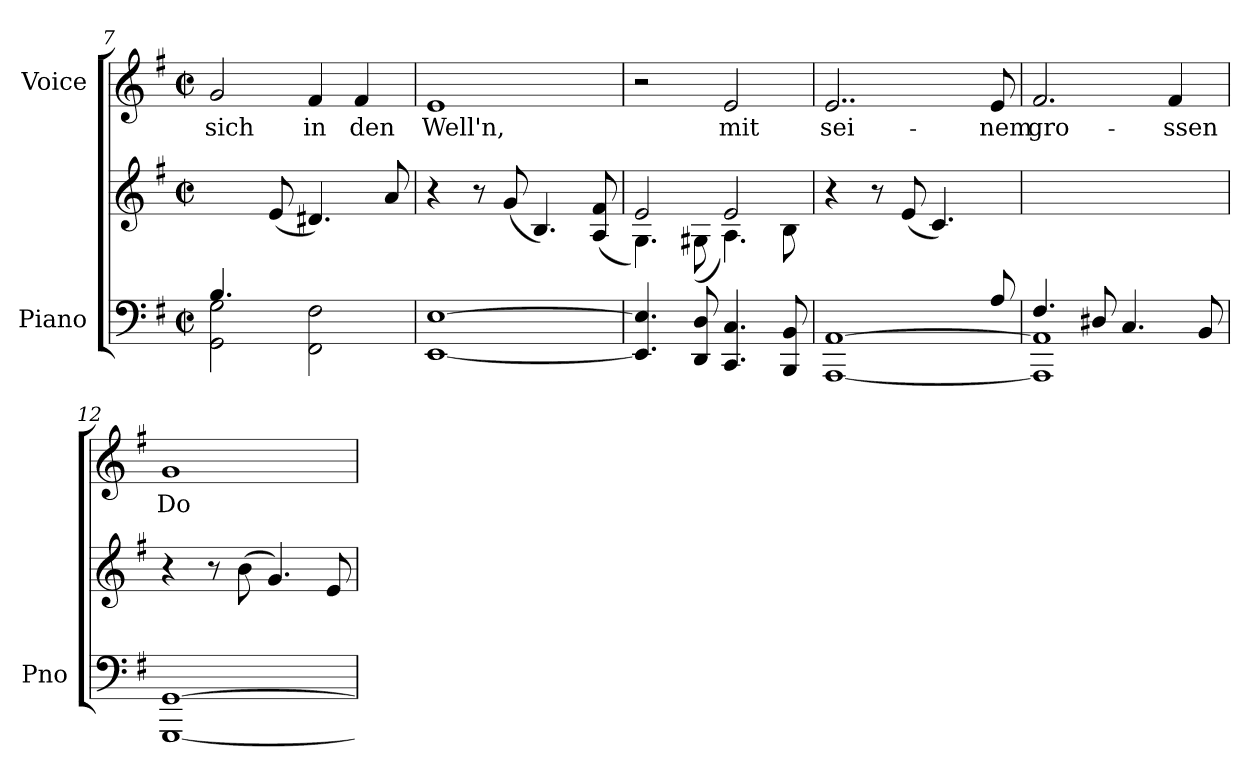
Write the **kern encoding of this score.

**kern	**kern	**kern	**text
*part2	*part2	*part1	*part1
*staff3	*staff2	*staff1	*staff1
*I"Piano	*	*I"Voice	*
*I'Pno	*	*	*
!!LO:LB:g=z
*clefF4	*clefG2	*clefG2	*
*k[f#]	*k[f#]	*k[f#]	*
*M2/2	*M2/2	*M2/2	*
*met(c|)	*met(c|)	*met(c|)	*
=7	=7	=7	=7
*^	*	*	*
!	!	!	!	!LO:LY:b
4.B/	2GG\ 2G\	4.ryy	2g/	sich
2ryy	.	(8e/	.	.
!	!	!	!	!LO:LY:b
.	2FF#\ 2F#\	4.d#X/)	4f#/	in
!	!	!	!	!LO:LY:b
.	.	.	4f#/	den
8ryy	.	8a/	.	.
*v	*v	*	*	*
=8	=8	=8	=8
!	!	!	!LO:LY:b
[1EE [1E	4r	1e	Well'n,
.	8r	.	.
.	(8g/	.	.
.	4.B/)	.	.
.	(8A/ 8f#/	.	.
=9	=9	=9	=9
*	*^	*	*
4.EE/] 4.E/]	2e/	4.G\)	2r	.
8DD/ 8D/	.	(8G#X\	.	.
!	!	!	!	!LO:LY:b
4.CC/ 4.C/	2e/	4.A\)	2e/	mit
8BBB/ 8BB/	.	8B\	.	.
=10	=10	=10	=10	=10
*^	*	*	*	*
!	!	!	!	!	!LO:LY:b
*	*	*v	*v	*	*
2..ryy	[1AAA [1AA	4r	2..e/	sei-
.	.	8r	.	.
.	.	(8e/	.	.
.	.	4.c/)	.	.
!	!	!	!	!LO:LY:b
8A/	.	8ryy	8e/	-nem
=11	=11	=11	=11	=11
!	!	!	!	!LO:LY:b
4.F#/	1AAA] 1AA]	1ryy	2.f#/	gro-
8D#X/	.	.	.	.
4.C/	.	.	.	.
!	!	!	!	!LO:LY:b
.	.	.	4f#/	-ssen
8BB/	.	.	.	.
*v	*v	*	*	*
=12	=12	=12	=12
!	!	!	!LO:LY:b
[1GGG [1GG	4r	1g	Do-
.	8r	.	.
.	(8b\	.	.
.	4.g/)	.	.
.	8e/	.	.
=	=	=	=
*-	*-	*-	*-
